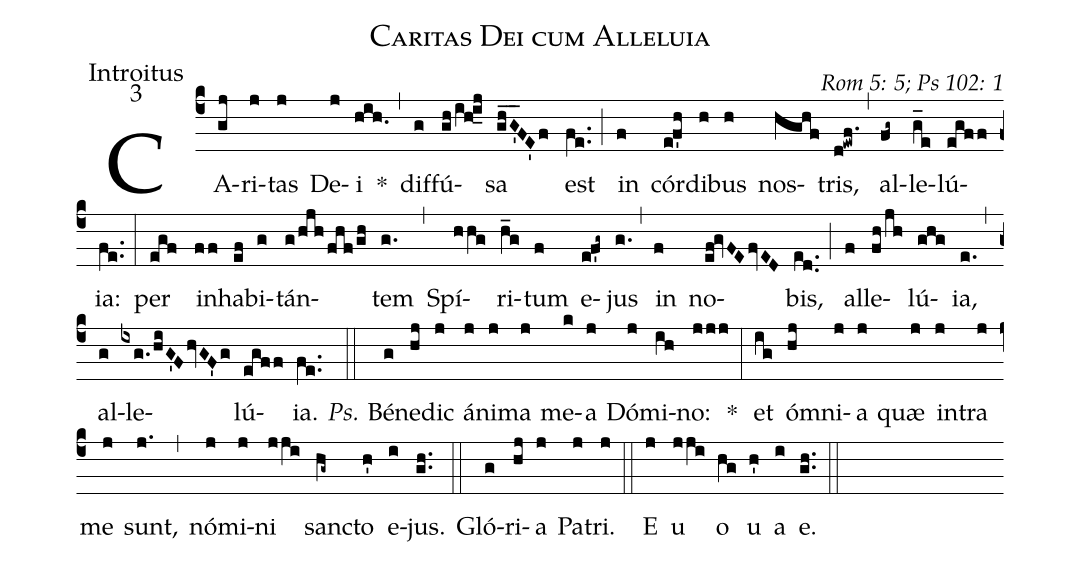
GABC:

name: Caritas Dei cum Alleluia;
office-part: Introitus;
mode: 3;
commentary: Rom 5: 5; Ps 102: 1;
%%
(c4) CA(gj)ri(j)tas(j) De(j)i(hih.) *(,) dif(g)fú(gh/ih!i_j)sa(gh_G'_FE'f) est(fe..) (;) in(f) cór(ef'h)di(h)bus(h) nos(hghf)tris,(d!ewf.) (,) al(fg~)le(g_e)lú(egff)ia:(fe..) (:)
per(egf) in(ff)ha(ef)bi(g)tán(g/hjhfhf/gh)tem(g.) (,) Spí(hhg)ri(h_g)tum(f) e(ef'g~)jus(g.) (,) in(f) no(ef!gvFEfvED)bis,(ed..) (;) al(f)le(fh/jh)lú(ghg)ia,(e.) (,) al(g)le(ixg./hiG'FhvGF'g)lú(egff)ia.(fe..) (::)
<i>Ps.</i> Bé(g)ne(hj)dic(j) á(j)ni(j)ma(j) me(k)a(j) Dó(j)mi(ih)no:(jjj) *(:)
et(ig) óm(hj)ni(j)a(j) quæ(j) in(j)tra(j) me(j) sunt,(j.) (,) nó(j)mi(j)ni(jji) sanc(hg~)to(h') e(i)jus.(gh..) (::)
Gló(g)ri(hj)a(j) Pa(j)tri.(j) (::)
<eu>E(j) u(jji) o(hg) u(h') a(i) e.</eu>(gh..) (::)
